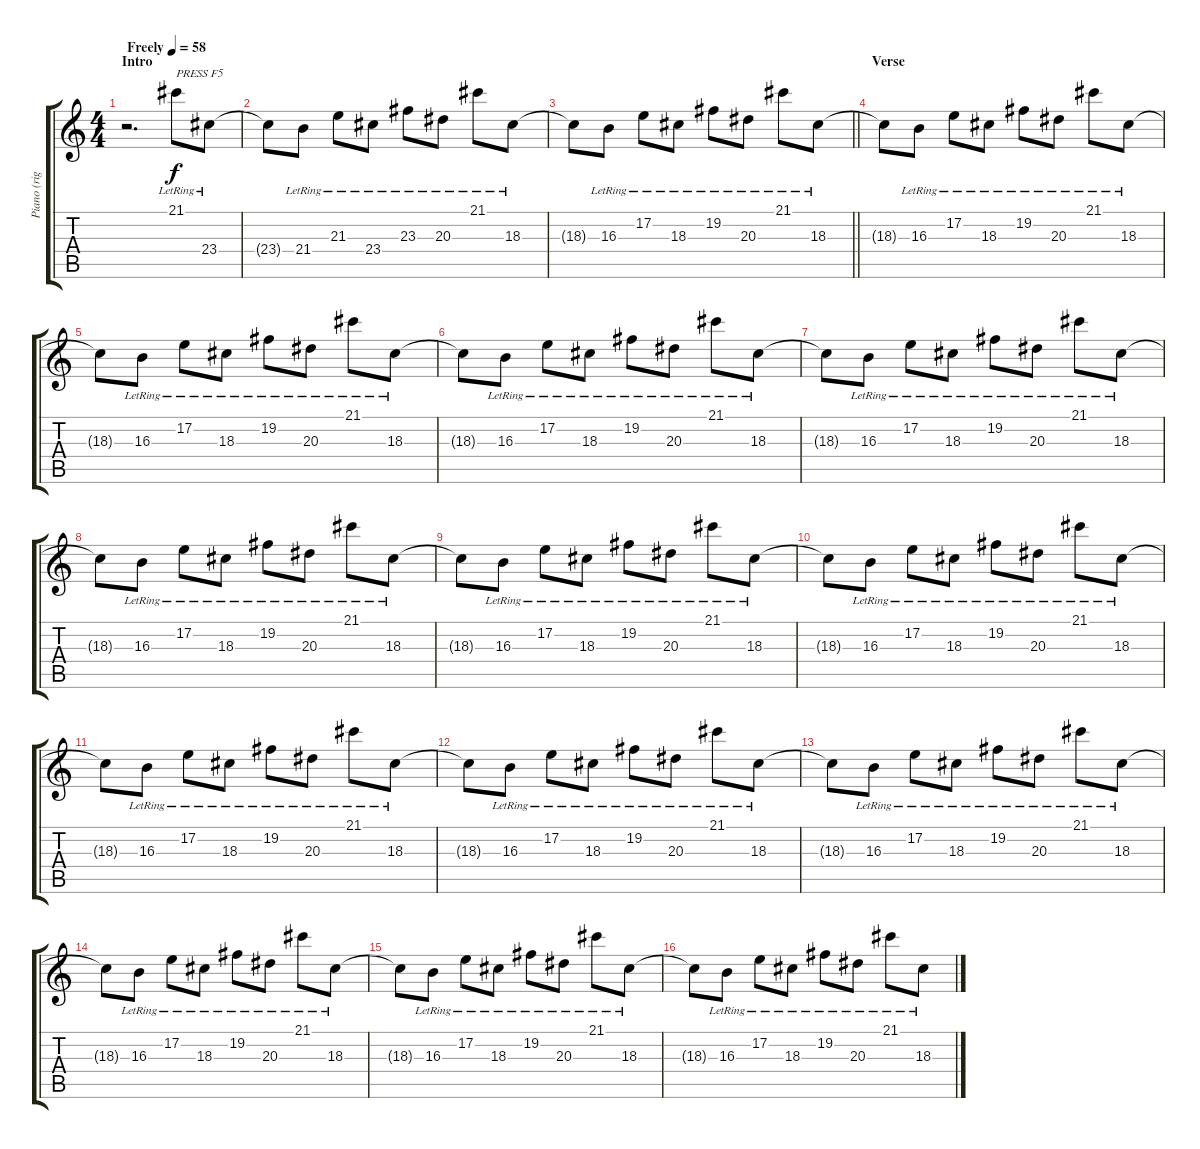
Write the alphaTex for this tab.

\track ("Piano (right hand)" "Piano (rig") {instrument acousticgrandpiano}
\staff {score tabs}
\tuning (E4 B3 G3 D3 A2 E2) {hide}
\ts (4 4)
\section ("" "Intro")
\tempo (58 "Freely")
\clef g2
\ks c
r.2{d dy f instrument acousticgrandpiano} 21.1{lr}.8{txt "PRESS F5"} 23.4{lr}.8 |
23.4{t}.8 21.4{lr}.8{txt ""} 21.3{lr}.8 23.4{lr}.8 23.3{lr}.8 20.3{lr}.8 21.1{lr}.8 18.3{lr}.8 |
\barLineRight lightlight
18.3{t}.8 16.3{lr}.8{txt ""} 17.2{lr}.8 18.3{lr}.8 19.2{lr}.8 20.3{lr}.8 21.1{lr}.8 18.3{lr}.8 |
\section ("" "Verse")
18.3{t}.8 16.3{lr}.8 17.2{lr}.8 18.3{lr}.8 19.2{lr}.8 20.3{lr}.8 21.1{lr}.8 18.3{lr}.8 |
18.3{t}.8 16.3{lr}.8 17.2{lr}.8 18.3{lr}.8 19.2{lr}.8 20.3{lr}.8 21.1{lr}.8 18.3{lr}.8 |
18.3{t}.8 16.3{lr}.8 17.2{lr}.8 18.3{lr}.8 19.2{lr}.8 20.3{lr}.8 21.1{lr}.8 18.3{lr}.8 |
18.3{t}.8 16.3{lr}.8 17.2{lr}.8 18.3{lr}.8 19.2{lr}.8 20.3{lr}.8 21.1{lr}.8 18.3{lr}.8 |
18.3{t}.8 16.3{lr}.8 17.2{lr}.8 18.3{lr}.8 19.2{lr}.8 20.3{lr}.8 21.1{lr}.8 18.3{lr}.8 |
18.3{t}.8 16.3{lr}.8 17.2{lr}.8 18.3{lr}.8 19.2{lr}.8 20.3{lr}.8 21.1{lr}.8 18.3{lr}.8 |
18.3{t}.8 16.3{lr}.8 17.2{lr}.8 18.3{lr}.8 19.2{lr}.8 20.3{lr}.8 21.1{lr}.8 18.3{lr}.8 |
18.3{t}.8 16.3{lr}.8 17.2{lr}.8 18.3{lr}.8 19.2{lr}.8 20.3{lr}.8 21.1{lr}.8 18.3{lr}.8 |
18.3{t}.8 16.3{lr}.8 17.2{lr}.8 18.3{lr}.8 19.2{lr}.8 20.3{lr}.8 21.1{lr}.8 18.3{lr}.8 |
18.3{t}.8 16.3{lr}.8 17.2{lr}.8 18.3{lr}.8 19.2{lr}.8 20.3{lr}.8 21.1{lr}.8 18.3{lr}.8 |
18.3{t}.8 16.3{lr}.8 17.2{lr}.8 18.3{lr}.8 19.2{lr}.8 20.3{lr}.8 21.1{lr}.8 18.3{lr}.8 |
18.3{t}.8 16.3{lr}.8 17.2{lr}.8 18.3{lr}.8 19.2{lr}.8 20.3{lr}.8 21.1{lr}.8 18.3{lr}.8 |
18.3{t}.8 16.3{lr}.8 17.2{lr}.8 18.3{lr}.8 19.2{lr}.8 20.3{lr}.8 21.1{lr}.8 18.3{lr}.8
